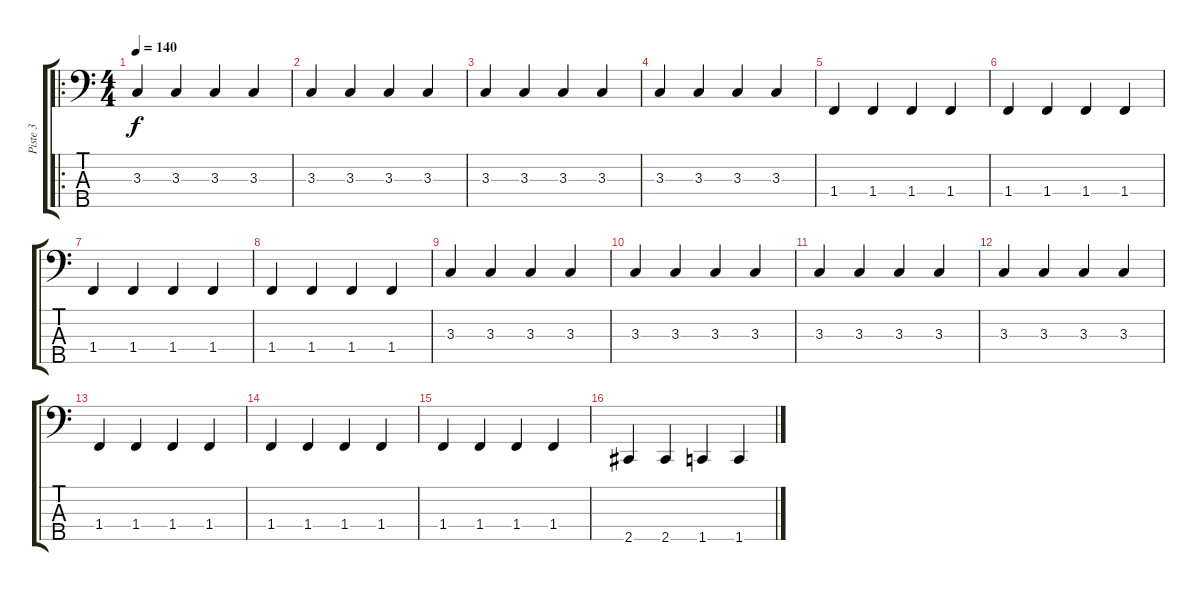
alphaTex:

\track ("Piste 3" "Piste 3") {instrument acousticbass}
\staff {score tabs}
\tuning (G2 D2 A1 E1 B0) {hide}
\ro
\ts (4 4)
\tempo 140
\clef f4
\ks c
3.3.4{dy f instrument acousticbass} 3.3.4 3.3.4 3.3.4 |
3.3.4 3.3.4 3.3.4 3.3.4 |
3.3.4 3.3.4 3.3.4 3.3.4 |
3.3.4 3.3.4 3.3.4 3.3.4 |
1.4.4 1.4.4 1.4.4 1.4.4 |
1.4.4 1.4.4 1.4.4 1.4.4 |
1.4.4 1.4.4 1.4.4 1.4.4 |
1.4.4 1.4.4 1.4.4 1.4.4 |
3.3.4 3.3.4 3.3.4 3.3.4 |
3.3.4 3.3.4 3.3.4 3.3.4 |
3.3.4 3.3.4 3.3.4 3.3.4 |
3.3.4 3.3.4 3.3.4 3.3.4 |
1.4.4 1.4.4 1.4.4 1.4.4 |
1.4.4 1.4.4 1.4.4 1.4.4 |
1.4.4 1.4.4 1.4.4 1.4.4 |
2.5.4 2.5.4 1.5.4 1.5.4
